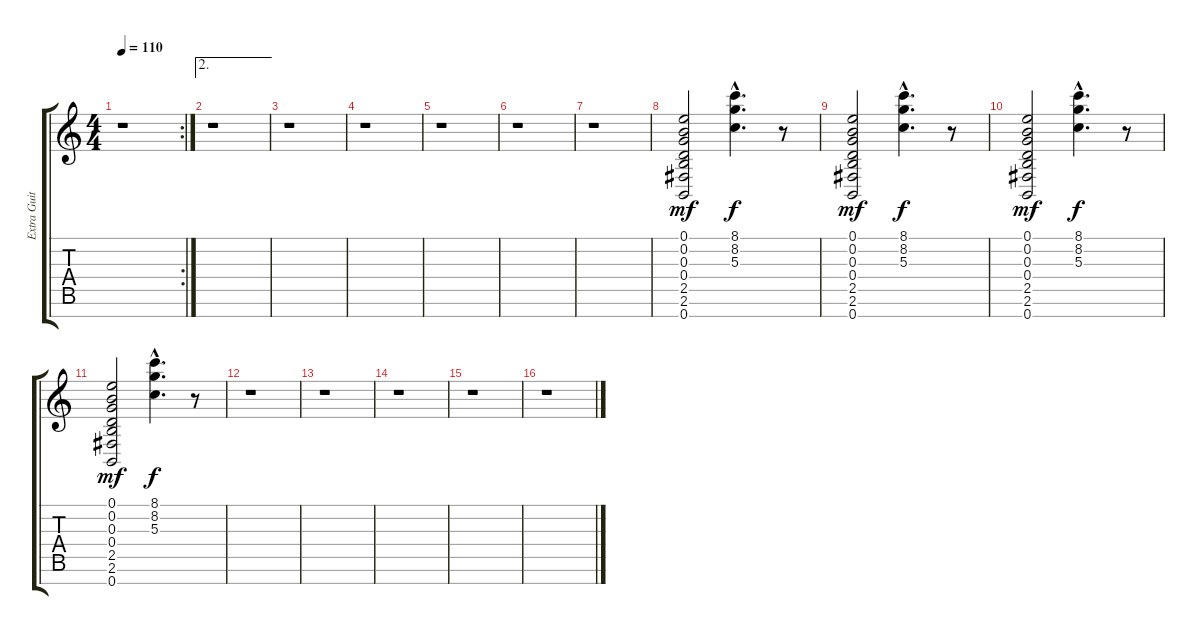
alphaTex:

\track ("Extra Guitar" "Extra Guit") {instrument distortionguitar}
\staff {score tabs}
\tuning (E4 B3 G3 D3 A2 E2 B1) {hide}
\rc 2
\ts (4 4)
\tempo 110
\clef g2
\ks c
r.1{dy f} |
\ae 2
r.1 |
r.1 |
r.1 |
r.1 |
r.1 |
r.1 |
(0.1 0.2 0.3 0.4 2.5 2.6 0.7).2{dy mf} (8.1{hac} 8.2{hac} 5.3{hac}).4{d dy f instrument overdrivenguitar} r.8 |
(0.1 0.2 0.3 0.4 2.5 2.6 0.7).2{dy mf} (8.1{hac} 8.2{hac} 5.3{hac}).4{d dy f instrument overdrivenguitar} r.8 |
(0.1 0.2 0.3 0.4 2.5 2.6 0.7).2{dy mf} (8.1{hac} 8.2{hac} 5.3{hac}).4{d dy f instrument overdrivenguitar} r.8 |
(0.1 0.2 0.3 0.4 2.5 2.6 0.7).2{dy mf instrument distortionguitar} (8.1{hac} 8.2{hac} 5.3{hac}).4{d dy f instrument overdrivenguitar} r.8 |
r.1 |
r.1 |
r.1 |
r.1 |
r.1
